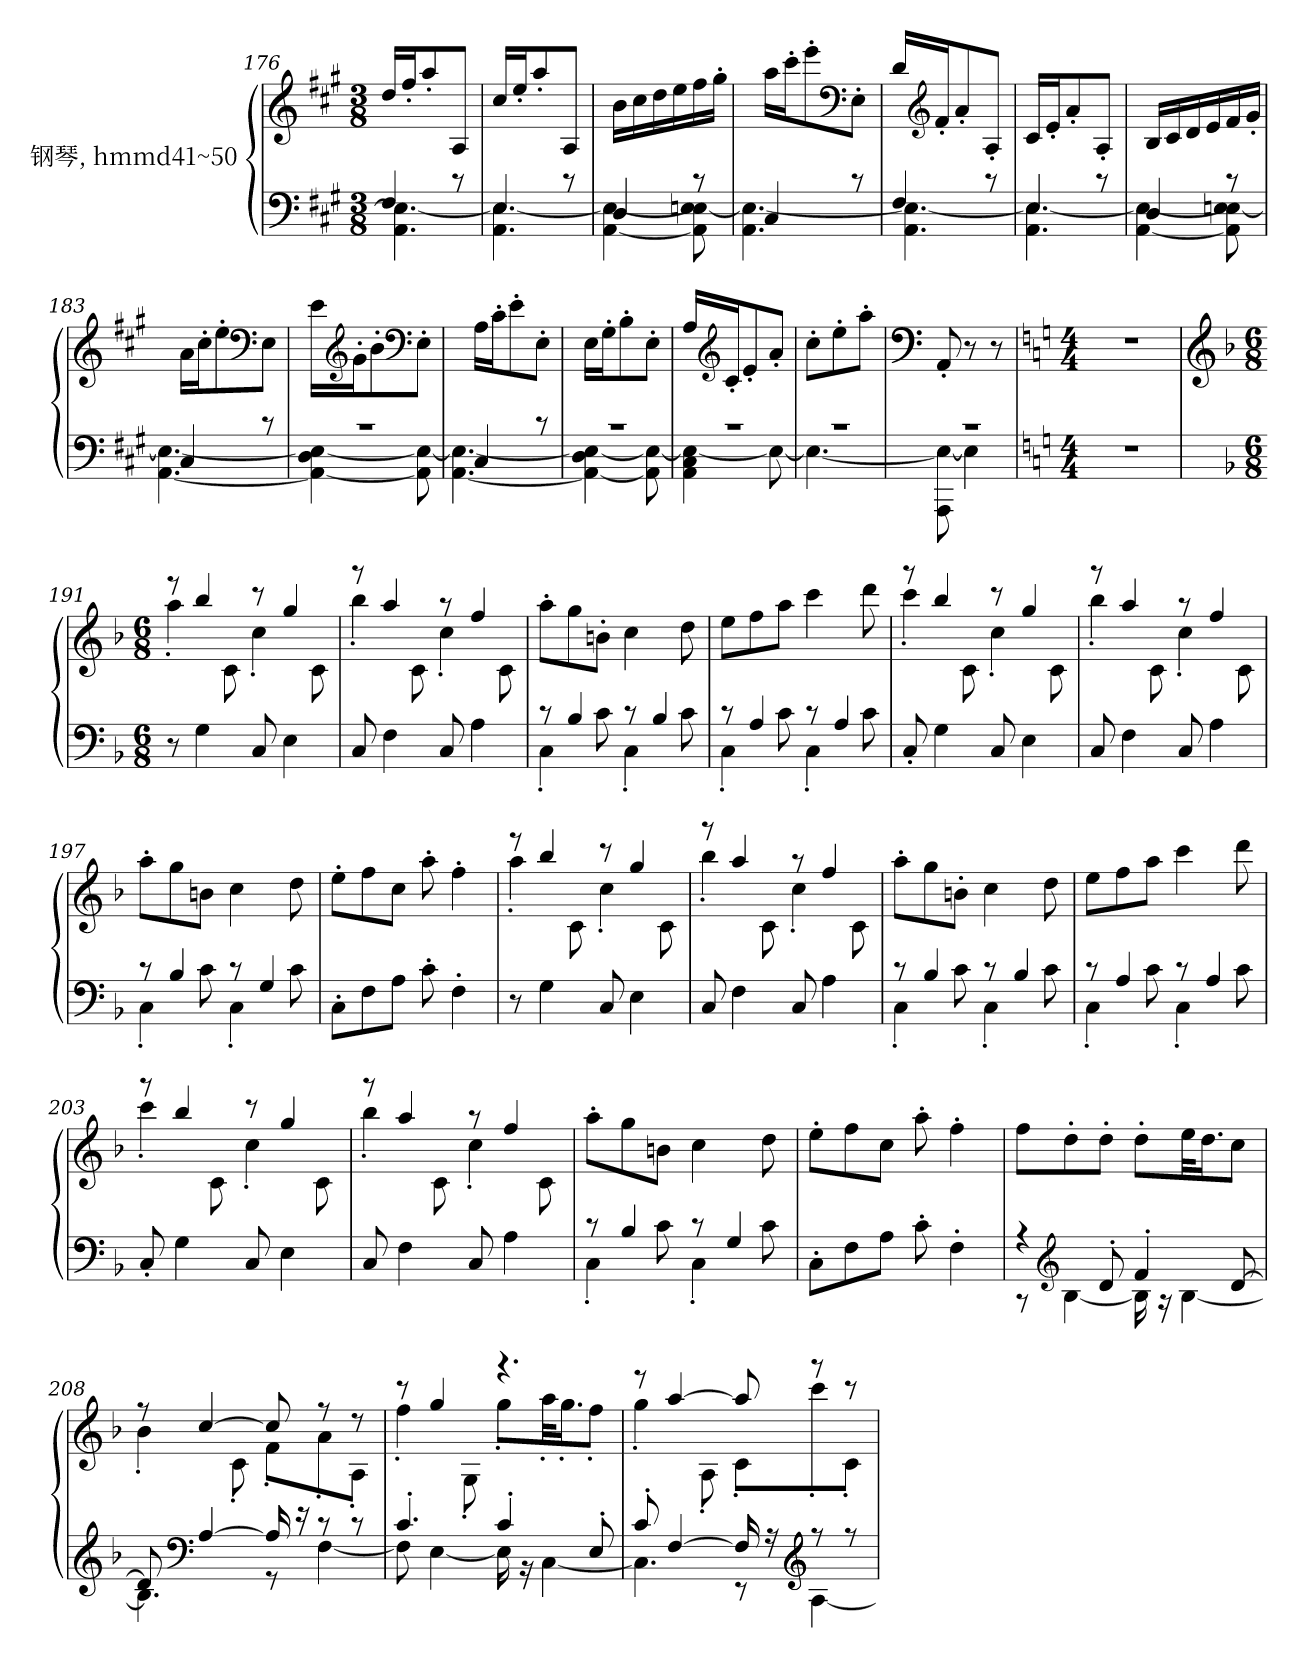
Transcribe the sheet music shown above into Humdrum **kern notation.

**kern	**kern
*part1	*part1
*staff2	*staff1
*I"钢琴, hmmd41~50	*
*clefF4	*clefG2
*k[f#c#g#]	*k[f#c#g#]
*M3/8	*M3/8
*MM140	*MM140
=176	=176
*^	*
4F#/	4.AA\ 4.E#\_	16dd/LL
.	.	16ff#'/J
.	.	8aa'/
8r	.	8A/J
=177	=177	=177
4E/	4.AA\ 4.E#\_	16cc#/LL
.	.	16ee'/J
.	.	8aa'/
8r	.	8A/J
=178	=178	=178
4D/	[4AA\ 4E#\_	16b\LL
.	.	16cc#\
.	.	16dd\
.	.	16ee\
8r	8AA\] 8En\ 8E#\_	16ff#\
.	.	16gg#'\JJ
!!LO:PB:g=z
=179	=179	=179
4C#/	4.AA\ 4.E#\_	16aa\LL
.	.	16ccc#'\J
.	.	8eee'\
*	*	*clefF4
8r	.	8E'\J
=180	=180	=180
4F#/	4.AA\ 4.E#\_	16d/LL
*	*	*clefG2
.	.	16f#'/J
.	.	8a'/
8r	.	8A'/J
=181	=181	=181
4E/	4.AA\ 4.E#\_	16c#/LL
.	.	16e'/J
.	.	8a'/
8r	.	8A'/J
=182	=182	=182
4D/	[4AA\ 4E#\_	16B/LL
.	.	16c#/
.	.	16d/
.	.	16e/
8r	8AA\] 8En\ 8E#\_	16f#/
.	.	16g#'/JJ
=183	=183	=183
4C#/	[4.AA\ 4.E#\_	16a\LL
.	.	16cc#'\J
.	.	8ee'\
*	*	*clefF4
8r	.	8E\J
=184	=184	=184
4.r	4AA\_ 4D\ 4E#\_	16e\LL
*	*	*clefG2
.	.	16g#'\J
.	.	8b'\
*	*	*clefF4
.	8AA\] 8E#\_	8E'\J
!!LO:LB:g=z
=185	=185	=185
4C#/	[4.AA\ 4.E#\_	16A\LL
.	.	16c#'\J
.	.	8e'\
8r	.	8E'\J
=186	=186	=186
4.r	4AA\_ 4D\ 4E#\_	16E\LL
.	.	16G#'\J
.	.	8B'\
.	8AA\] 8E#\_	8E'\J
=187	=187	=187
*	*	*MM136
4.r	4AA\ 4C#\ 4E#\_	16A/LL
*	*	*clefG2
.	.	16c#'/J
.	.	8e'/
.	8E#\_	8a'/J
=188	=188	=188
*	*	*MM132
4.r	4.E#\_	8cc#'\L
*	*	*MM130
.	.	8ee'\
*	*	*MM128
.	.	8aa'\J
=189	=189	=189
*	*	*clefF4
4.r	8AAA\ 8E#\_	8AA'/
.	4E#\]	8r
.	.	8r
*v	*v	*
=190	=190
*k[]	*k[]
*M4/4	*M4/4
*	*MM121
1r	1r
=191	=191
*	*clefG2
*k[b-]	*k[b-]
*M6/8	*M6/8
*	*MM119
*	*^
8r	8r	4aa'\
4G\	4bb-/	.
.	.	8c\
8C/	8r	4cc'\
4E\	4gg/	.
.	.	8c\
!!LO:LB:g=z	!!
=192	=192	=192
8C/	8r	4bb-'\
4F\	4aa/	.
.	.	8c\
8C/	8r	4cc'\
4A\	4ff/	.
.	.	8c\
*	*v	*v
=193	=193
*^	*
8r	4C'\	8aa'\L
4B-/	.	8gg\
.	8c\	8bn'\J
8r	4C'\	4cc\
4B-/	.	.
.	8c\	8dd\
=194	=194	=194
8r	4C'\	8ee\L
4A/	.	8ff\
.	8c\	8aa\J
8r	4C'\	4ccc\
4A/	.	.
.	8c\	8ddd\
*v	*v	*
=195	=195
*	*^
8C'/	8r	4ccc'\
4G\	4bb-/	.
.	.	8c\
8C/	8r	4cc'\
4E\	4gg/	.
.	.	8c\
=196	=196	=196
8C/	8r	4bb-'\
4F\	4aa/	.
.	.	8c\
8C/	8r	4cc'\
4A\	4ff/	.
.	.	8c\
*	*v	*v
!!LO:LB:g=z
=197	=197
*^	*
8r	4C'\	8aa'\L
4B-/	.	8gg\
.	8c\	8bn\J
8r	4C'\	4cc\
4G/	.	.
.	8c\	8dd\
*v	*v	*
=198	=198
8C'\L	8ee'\L
8F\	8ff\
8A\J	8cc\J
8c'\	8aa'\
4F'\	4ff'\
=199	=199
*	*^
8r	8r	4aa'\
4G\	4bb-/	.
.	.	8c\
8C/	8r	4cc'\
4E\	4gg/	.
.	.	8c\
=200	=200	=200
8C/	8r	4bb-'\
4F\	4aa/	.
.	.	8c\
8C/	8r	4cc'\
4A\	4ff/	.
.	.	8c\
*	*v	*v
=201	=201
*^	*
8r	4C'\	8aa'\L
4B-/	.	8gg\
.	8c\	8bn'\J
8r	4C'\	4cc\
4B-/	.	.
.	8c\	8dd\
=202	=202	=202
8r	4C'\	8ee\L
4A/	.	8ff\
.	8c\	8aa\J
8r	4C'\	4ccc\
4A/	.	.
.	8c\	8ddd\
*v	*v	*
!!LO:LB:g=z
=203	=203
*	*^
8C'/	8r	4ccc'\
4G\	4bb-/	.
.	.	8c\
8C/	8r	4cc'\
4E\	4gg/	.
.	.	8c\
=204	=204	=204
8C/	8r	4bb-'\
4F\	4aa/	.
.	.	8c\
8C/	8r	4cc'\
4A\	4ff/	.
.	.	8c\
*	*v	*v
=205	=205
*^	*
8r	4C'\	8aa'\L
4B-/	.	8gg\
.	8c\	8bn\J
8r	4C'\	4cc\
4G/	.	.
.	8c\	8dd\
*v	*v	*
=206	=206
8C'\L	8ee'\L
8F\	8ff\
8A\J	8cc\J
8c'\	8aa'\
4F'\	4ff'\
=207	=207
*^	*
4r	8r	8ff\L
*clefG2	*	*
.	[4B-\	8dd'\
8d'/	.	8dd'\J
4f'/	16B-\]	8dd'\L
.	16r	.
.	[4B-\	32ee\KL
.	.	16.dd\J
[8d/	.	8cc\J
!!LO:LB:g=z
=208	=208	=208
*	*	*^
8d/]	4.B-\]	8r	4b-'\
*clefF4	*	*	*
[4A/	.	[4cc/	.
.	.	.	8c'\
16A/]	8r	8cc/]	8f'\L
16r	.	.	.
8r	[4F\	8r	8a'\
8r	.	8r	8A'\J
=209	=209	=209	=209
4.c'/	8F\]	8r	4ff'\
.	[4E\	4gg/	.
.	.	.	8G'\
4c'/	16E\]	4.r	8gg'\L
.	16r	.	.
.	[4C\	.	32aa'\KL
.	.	.	16.gg'\J
8E'/	.	.	8ff'\J
=210	=210	=210	=210
8c'/	4.C\]	8r	4gg'\
[4F/	.	[4aa/	.
.	.	.	8A'\
16F/]	8r	8aa/]	8c'\L
16r	.	.	.
*clefG2	*	*	*
8r	[4A\	8r	8ccc'\
8r	.	8r	8c'\J
*v	*v	*	*
*	*v	*v
=	=
*-	*-
